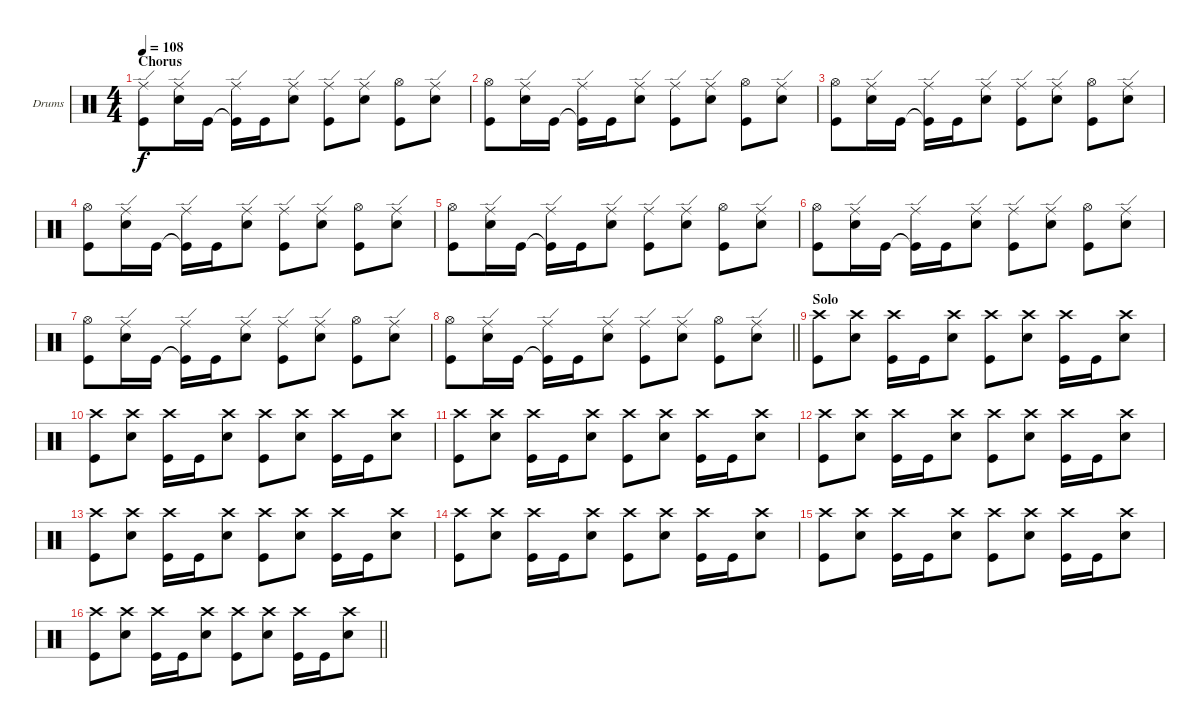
\bracketExtendMode groupsimilarinstruments
\firstSystemTrackNameOrientation horizontal
\otherSystemsTrackNameOrientation horizontal
\track ("Fabrizio" "Drums") {instrument percussion}
\staff {score}
\articulation defaults
\ts (4 4)
\section ("" "Chorus")
\tempo 108
\clef neutral
\ks c
("Kick (hit)" "Ride (edge)").8{dy f} ("Snare (hit) 2" "Ride (edge)").16 "Kick (hit)".16 ("Kick (hit)"{t} "Ride (edge)").16 "Kick (hit)".16 ("Snare (hit) 2" "Ride (edge)").8 ("Kick (hit)" "Ride (edge)").8 ("Snare (hit) 2" "Ride (edge)").8 ("Kick (hit)" "Hi-Hat (open)").8 ("Snare (hit) 2" "Ride (edge)").8 |
("Kick (hit)" "Hi-Hat (open)").8 ("Snare (hit) 2" "Ride (edge)").16 "Kick (hit)".16 ("Kick (hit)"{t} "Ride (edge)").16 "Kick (hit)".16 ("Snare (hit) 2" "Ride (edge)").8 ("Kick (hit)" "Ride (edge)").8 ("Snare (hit) 2" "Ride (edge)").8 ("Kick (hit)" "Hi-Hat (open)").8 ("Snare (hit) 2" "Ride (edge)").8 |
("Kick (hit)" "Hi-Hat (open)").8 ("Snare (hit) 2" "Ride (edge)").16 "Kick (hit)".16 ("Kick (hit)"{t} "Ride (edge)").16 "Kick (hit)".16 ("Snare (hit) 2" "Ride (edge)").8 ("Kick (hit)" "Ride (edge)").8 ("Snare (hit) 2" "Ride (edge)").8 ("Kick (hit)" "Hi-Hat (open)").8 ("Snare (hit) 2" "Ride (edge)").8 |
("Kick (hit)" "Hi-Hat (open)").8 ("Snare (hit) 2" "Ride (edge)").16 "Kick (hit)".16 ("Kick (hit)"{t} "Ride (edge)").16 "Kick (hit)".16 ("Snare (hit) 2" "Ride (edge)").8 ("Kick (hit)" "Ride (edge)").8 ("Snare (hit) 2" "Ride (edge)").8 ("Kick (hit)" "Hi-Hat (open)").8 ("Snare (hit) 2" "Ride (edge)").8 |
("Kick (hit)" "Hi-Hat (open)").8 ("Snare (hit) 2" "Ride (edge)").16 "Kick (hit)".16 ("Kick (hit)"{t} "Ride (edge)").16 "Kick (hit)".16 ("Snare (hit) 2" "Ride (edge)").8 ("Kick (hit)" "Ride (edge)").8 ("Snare (hit) 2" "Ride (edge)").8 ("Kick (hit)" "Hi-Hat (open)").8 ("Snare (hit) 2" "Ride (edge)").8 |
("Kick (hit)" "Hi-Hat (open)").8 ("Snare (hit) 2" "Ride (edge)").16 "Kick (hit)".16 ("Kick (hit)"{t} "Ride (edge)").16 "Kick (hit)".16 ("Snare (hit) 2" "Ride (edge)").8 ("Kick (hit)" "Ride (edge)").8 ("Snare (hit) 2" "Ride (edge)").8 ("Kick (hit)" "Hi-Hat (open)").8 ("Snare (hit) 2" "Ride (edge)").8 |
("Kick (hit)" "Hi-Hat (open)").8 ("Snare (hit) 2" "Ride (edge)").16 "Kick (hit)".16 ("Kick (hit)"{t} "Ride (edge)").16 "Kick (hit)".16 ("Snare (hit) 2" "Ride (edge)").8 ("Kick (hit)" "Ride (edge)").8 ("Snare (hit) 2" "Ride (edge)").8 ("Kick (hit)" "Hi-Hat (open)").8 ("Snare (hit) 2" "Ride (edge)").8 |
\barLineRight lightlight
("Kick (hit)" "Hi-Hat (open)").8 ("Snare (hit) 2" "Ride (edge)").16 "Kick (hit)".16 ("Kick (hit)"{t} "Ride (edge)").16 "Kick (hit)".16 ("Snare (hit) 2" "Ride (edge)").8 ("Kick (hit)" "Ride (edge)").8 ("Snare (hit) 2" "Ride (edge)").8 ("Kick (hit)" "Hi-Hat (open)").8 ("Snare (hit) 2" "Ride (edge)").8 |
\section ("" "Solo")
("Kick (hit)" "Crash high (hit)").8 ("Snare (hit) 2" "Crash high (hit)").8 ("Kick (hit)" "Crash high (hit)").16 "Kick (hit)".16 ("Snare (hit) 2" "Crash high (hit)").8 ("Kick (hit)" "Crash high (hit)").8 ("Snare (hit) 2" "Crash high (hit)").8 ("Kick (hit)" "Crash high (hit)").16 "Kick (hit)".16 ("Snare (hit) 2" "Crash high (hit)").8 |
("Kick (hit)" "Crash high (hit)").8 ("Snare (hit) 2" "Crash high (hit)").8 ("Kick (hit)" "Crash high (hit)").16 "Kick (hit)".16 ("Snare (hit) 2" "Crash high (hit)").8 ("Kick (hit)" "Crash high (hit)").8 ("Snare (hit) 2" "Crash high (hit)").8 ("Kick (hit)" "Crash high (hit)").16 "Kick (hit)".16 ("Snare (hit) 2" "Crash high (hit)").8 |
("Kick (hit)" "Crash high (hit)").8 ("Snare (hit) 2" "Crash high (hit)").8 ("Kick (hit)" "Crash high (hit)").16 "Kick (hit)".16 ("Snare (hit) 2" "Crash high (hit)").8 ("Kick (hit)" "Crash high (hit)").8 ("Snare (hit) 2" "Crash high (hit)").8 ("Kick (hit)" "Crash high (hit)").16 "Kick (hit)".16 ("Snare (hit) 2" "Crash high (hit)").8 |
("Kick (hit)" "Crash high (hit)").8 ("Snare (hit) 2" "Crash high (hit)").8 ("Kick (hit)" "Crash high (hit)").16 "Kick (hit)".16 ("Snare (hit) 2" "Crash high (hit)").8 ("Kick (hit)" "Crash high (hit)").8 ("Snare (hit) 2" "Crash high (hit)").8 ("Kick (hit)" "Crash high (hit)").16 "Kick (hit)".16 ("Snare (hit) 2" "Crash high (hit)").8 |
("Kick (hit)" "Crash high (hit)").8 ("Snare (hit) 2" "Crash high (hit)").8 ("Kick (hit)" "Crash high (hit)").16 "Kick (hit)".16 ("Snare (hit) 2" "Crash high (hit)").8 ("Kick (hit)" "Crash high (hit)").8 ("Snare (hit) 2" "Crash high (hit)").8 ("Kick (hit)" "Crash high (hit)").16 "Kick (hit)".16 ("Snare (hit) 2" "Crash high (hit)").8 |
("Kick (hit)" "Crash high (hit)").8 ("Snare (hit) 2" "Crash high (hit)").8 ("Kick (hit)" "Crash high (hit)").16 "Kick (hit)".16 ("Snare (hit) 2" "Crash high (hit)").8 ("Kick (hit)" "Crash high (hit)").8 ("Snare (hit) 2" "Crash high (hit)").8 ("Kick (hit)" "Crash high (hit)").16 "Kick (hit)".16 ("Snare (hit) 2" "Crash high (hit)").8 |
("Kick (hit)" "Crash high (hit)").8 ("Snare (hit) 2" "Crash high (hit)").8 ("Kick (hit)" "Crash high (hit)").16 "Kick (hit)".16 ("Snare (hit) 2" "Crash high (hit)").8 ("Kick (hit)" "Crash high (hit)").8 ("Snare (hit) 2" "Crash high (hit)").8 ("Kick (hit)" "Crash high (hit)").16 "Kick (hit)".16 ("Snare (hit) 2" "Crash high (hit)").8 |
\barLineRight lightlight
("Kick (hit)" "Crash high (hit)").8 ("Snare (hit) 2" "Crash high (hit)").8 ("Kick (hit)" "Crash high (hit)").16 "Kick (hit)".16 ("Snare (hit) 2" "Crash high (hit)").8 ("Kick (hit)" "Crash high (hit)").8 ("Snare (hit) 2" "Crash high (hit)").8 ("Kick (hit)" "Crash high (hit)").16 "Kick (hit)".16 ("Snare (hit) 2" "Crash high (hit)").8
